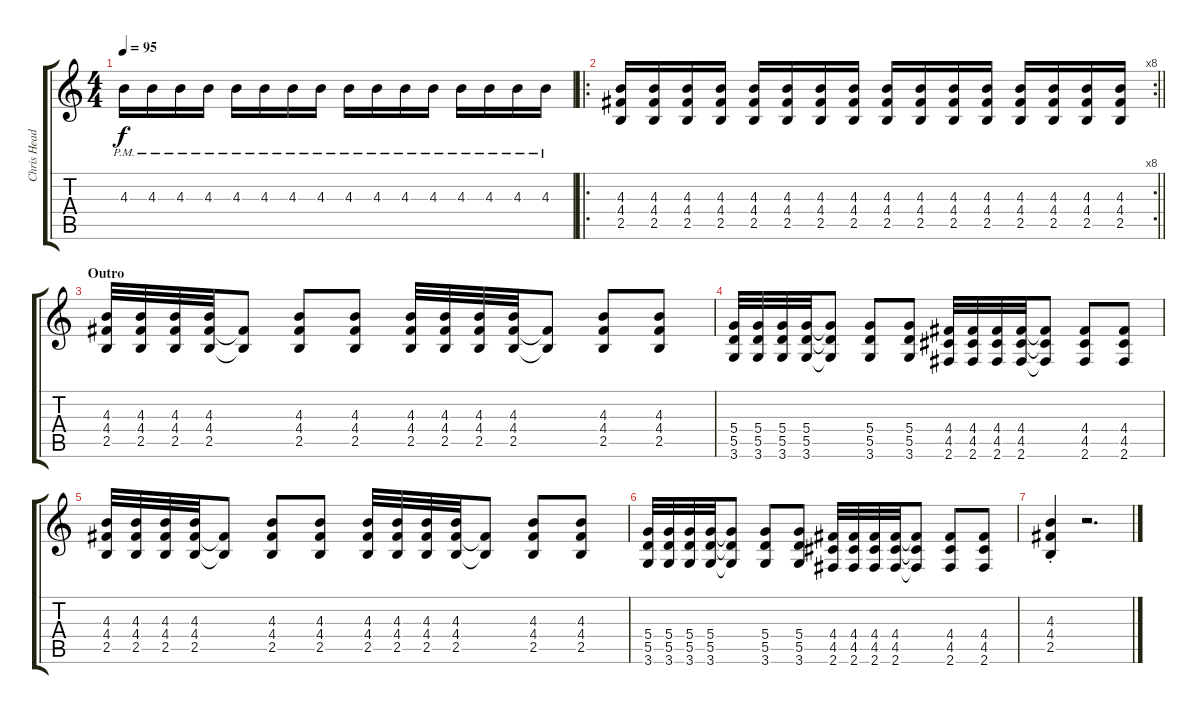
\track ("Chris Head" "Chris Head") {instrument distortionguitar}
\staff {score tabs}
\tuning (E4 B3 G3 D3 A2 E2) {hide}
\ts (4 4)
\tempo 95
\clef g2
\ks c
4.3{pm}.16{dy f} 4.3{pm}.16 4.3{pm}.16 4.3{pm}.16 4.3{pm}.16 4.3{pm}.16 4.3{pm}.16 4.3{pm}.16 4.3{pm}.16 4.3{pm}.16 4.3{pm}.16 4.3{pm}.16 4.3{pm}.16 4.3{pm}.16 4.3{pm}.16 4.3{pm}.16 |
\ro
\rc 8
\barLineRight lightlight
(4.3 4.4 2.5).16 (4.3 4.4 2.5).16 (4.3 4.4 2.5).16 (4.3 4.4 2.5).16 (4.3 4.4 2.5).16 (4.3 4.4 2.5).16 (4.3 4.4 2.5).16 (4.3 4.4 2.5).16 (4.3 4.4 2.5).16 (4.3 4.4 2.5).16 (4.3 4.4 2.5).16 (4.3 4.4 2.5).16 (4.3 4.4 2.5).16 (4.3 4.4 2.5).16 (4.3 4.4 2.5).16 (4.3 4.4 2.5).16 |
\section ("" "Outro")
(4.3 4.4 2.5).32 (4.3 4.4 2.5).32 (4.3 4.4 2.5).32 (4.3 4.4 2.5).32 (4.4{t} 2.5{t}).8 (4.3 4.4 2.5).8 (4.3 4.4 2.5).8 (4.3 4.4 2.5).32 (4.3 4.4 2.5).32 (4.3 4.4 2.5).32 (4.3 4.4 2.5).32 (4.4{t} 2.5{t}).8 (4.3 4.4 2.5).8 (4.3 4.4 2.5).8 |
(5.4 5.5 3.6).32 (5.4 5.5 3.6).32 (5.4 5.5 3.6).32 (5.4 5.5 3.6).32 (5.4{t} 5.5{t} 3.6{t}).8 (5.4 5.5 3.6).8 (5.4 5.5 3.6).8 (4.4 4.5 2.6).32 (4.4 4.5 2.6).32 (4.4 4.5 2.6).32 (4.4 4.5 2.6).32 (4.4{t} 4.5{t} 2.6{t}).8 (4.4 4.5 2.6).8 (4.4 4.5 2.6).8 |
(4.3 4.4 2.5).32 (4.3 4.4 2.5).32 (4.3 4.4 2.5).32 (4.3 4.4 2.5).32 (4.4{t} 2.5{t}).8 (4.3 4.4 2.5).8 (4.3 4.4 2.5).8 (4.3 4.4 2.5).32 (4.3 4.4 2.5).32 (4.3 4.4 2.5).32 (4.3 4.4 2.5).32 (4.4{t} 2.5{t}).8 (4.3 4.4 2.5).8 (4.3 4.4 2.5).8 |
(5.4 5.5 3.6).32 (5.4 5.5 3.6).32 (5.4 5.5 3.6).32 (5.4 5.5 3.6).32 (5.4{t} 5.5{t} 3.6{t}).8 (5.4 5.5 3.6).8 (5.4 5.5 3.6).8 (4.4 4.5 2.6).32 (4.4 4.5 2.6).32 (4.4 4.5 2.6).32 (4.4 4.5 2.6).32 (4.4{t} 4.5{t} 2.6{t}).8 (4.4 4.5 2.6).8 (4.4 4.5 2.6).8 |
(4.3{st} 4.4{st} 2.5{st}).4 r.2{d}
